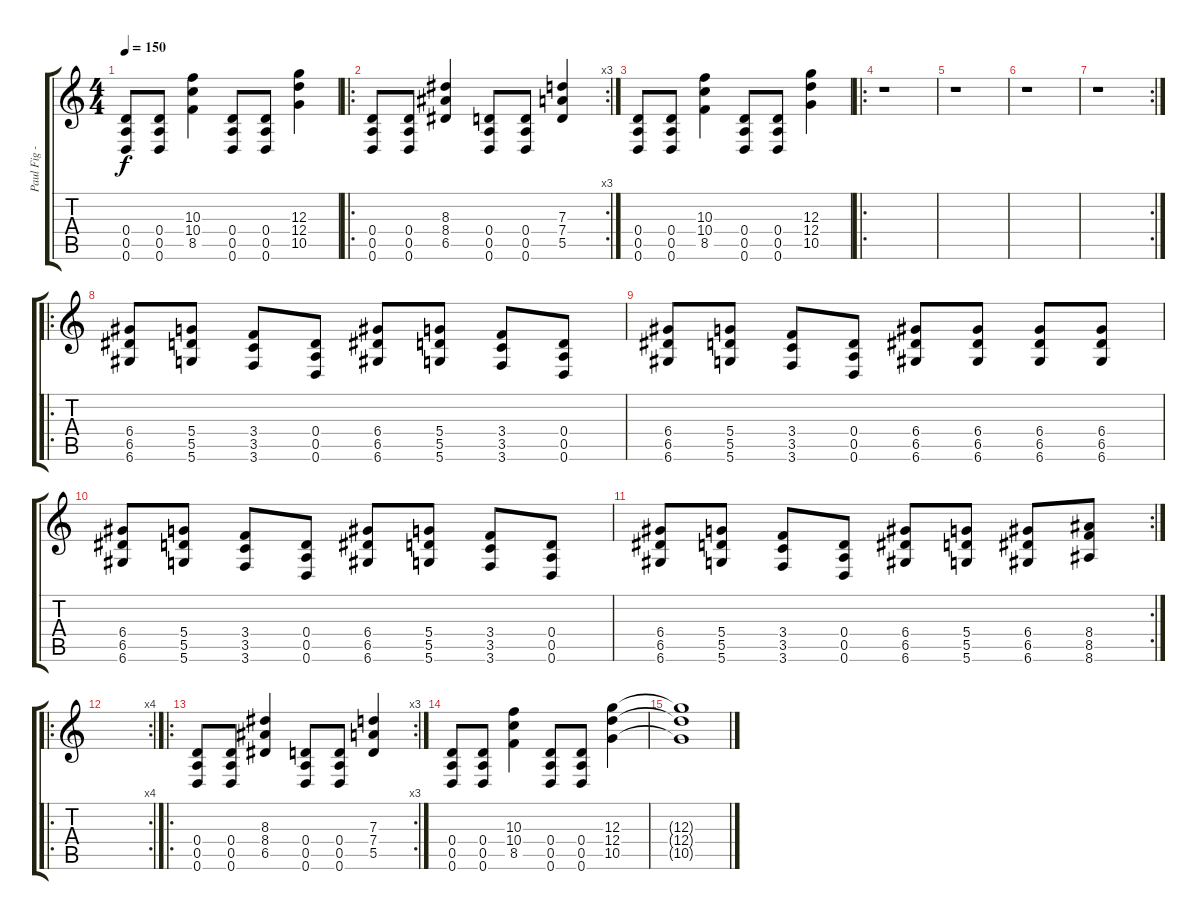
\track ("Paul Fig - Guitar (DropD)" "Paul Fig -") {instrument distortionguitar}
\staff {score tabs}
\tuning (E4 B3 G3 D3 A2 D2) {hide}
\ts (4 4)
\tempo 150
\clef g2
\ks c
(0.4 0.5 0.6).8{dy f} (0.4 0.5 0.6).8 (10.3 10.4 8.5).4 (0.4 0.5 0.6).8 (0.4 0.5 0.6).8 (12.3 12.4 10.5).4 |
\ro
\rc 3
(0.4 0.5 0.6).8 (0.4 0.5 0.6).8 (8.3 8.4 6.5).4 (0.4 0.5 0.6).8 (0.4 0.5 0.6).8 (7.3 7.4 5.5).4 |
(0.4 0.5 0.6).8 (0.4 0.5 0.6).8 (10.3 10.4 8.5).4 (0.4 0.5 0.6).8 (0.4 0.5 0.6).8 (12.3 12.4 10.5).4 |
\ro
r.1 |
r.1 |
r.1 |
\rc 2
r.1 |
\ro
(6.4 6.5 6.6).8 (5.4 5.5 5.6).8 (3.4 3.5 3.6).8 (0.4 0.5 0.6).8 (6.4 6.5 6.6).8 (5.4 5.5 5.6).8 (3.4 3.5 3.6).8 (0.4 0.5 0.6).8 |
(6.4 6.5 6.6).8 (5.4 5.5 5.6).8 (3.4 3.5 3.6).8 (0.4 0.5 0.6).8 (6.4 6.5 6.6).8 (6.4 6.5 6.6).8 (6.4 6.5 6.6).8 (6.4 6.5 6.6).8 |
(6.4 6.5 6.6).8 (5.4 5.5 5.6).8 (3.4 3.5 3.6).8 (0.4 0.5 0.6).8 (6.4 6.5 6.6).8 (5.4 5.5 5.6).8 (3.4 3.5 3.6).8 (0.4 0.5 0.6).8 |
\rc 2
(6.4 6.5 6.6).8 (5.4 5.5 5.6).8 (3.4 3.5 3.6).8 (0.4 0.5 0.6).8 (6.4 6.5 6.6).8 (5.4 5.5 5.6).8 (6.4 6.5 6.6).8 (8.4 8.5 8.6).8 |
\ro
\rc 4
|
\ro
\rc 3
(0.4 0.5 0.6).8 (0.4 0.5 0.6).8 (8.3 8.4 6.5).4 (0.4 0.5 0.6).8 (0.4 0.5 0.6).8 (7.3 7.4 5.5).4 |
(0.4 0.5 0.6).8 (0.4 0.5 0.6).8 (10.3 10.4 8.5).4 (0.4 0.5 0.6).8 (0.4 0.5 0.6).8 (12.3 12.4 10.5).4 |
(12.3{t} 12.4{t} 10.5{t}).1
